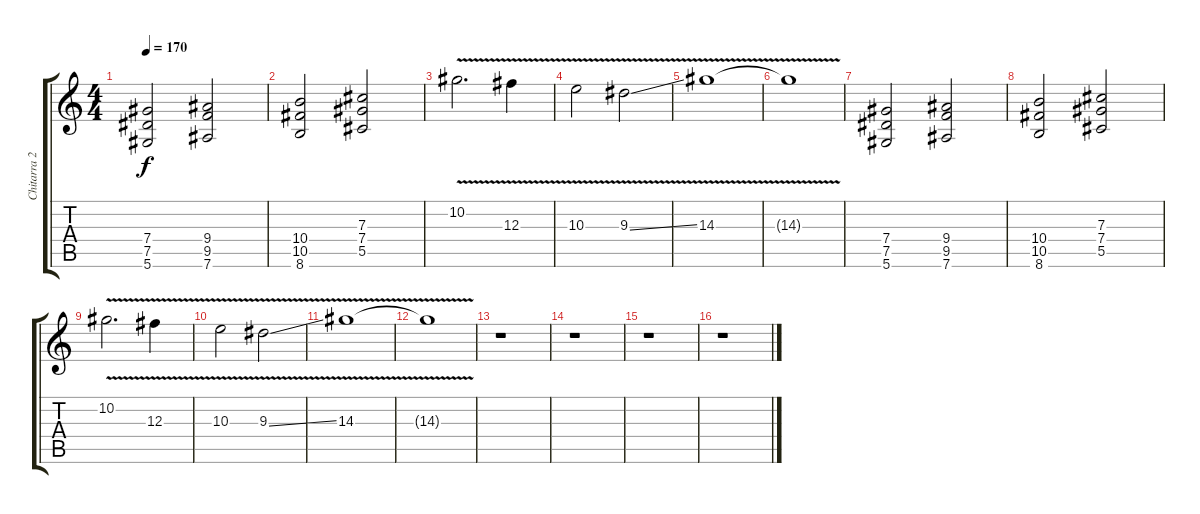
\track ("Chitarra 2" "Chitarra 2") {instrument distortionguitar}
\staff {score tabs}
\tuning (Eb4 Bb3 Gb3 Db3 Ab2 Eb2) {hide}
\ts (4 4)
\tempo 170
\clef g2
\ks c
(7.4 7.5 5.6).2{dy f} (9.4 9.5 7.6).2 |
(10.4 10.5 8.6).2 (7.3 7.4 5.5).2 |
10.2{v}.2{d} 12.3{v}.4 |
10.3{v}.2 9.3{v ss}.2 |
14.3{v}.1 |
14.3{t}.1 |
(7.4 7.5 5.6).2 (9.4 9.5 7.6).2 |
(10.4 10.5 8.6).2 (7.3 7.4 5.5).2 |
10.2{v}.2{d} 12.3{v}.4 |
10.3{v}.2 9.3{v ss}.2 |
14.3{v}.1 |
14.3{t}.1 |
r.1 |
r.1 |
r.1 |
r.1
